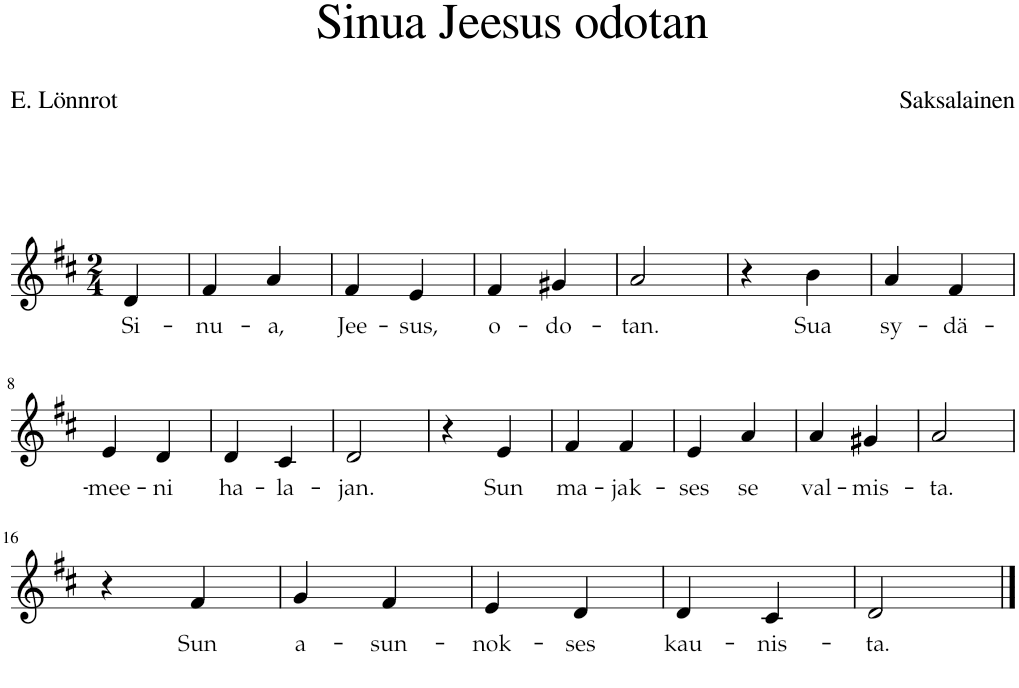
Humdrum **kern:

**kern	**text
*part1	*part1
*staff1	*staff1
*I"Staff	*
*clefG2	*
*k[f#c#]	*
*M2/4	*
=1	=1
!	!LO:LY:b
4d/	Si-
=2	=2
!	!LO:LY:b
4f#/	-nu-
!	!LO:LY:b
4a/	-a,
=3	=3
!	!LO:LY:b
4f#/	Jee-
!	!LO:LY:b
4e/	-sus,
=4	=4
!	!LO:LY:b
4f#/	o-
!	!LO:LY:b
4g#X/	-do-
=5	=5
!	!LO:LY:b
2a/	-tan.
=6	=6
4r	.
!	!LO:LY:b
4b\	Sua
=7	=7
!	!LO:LY:b
4a/	sy-
!	!LO:LY:b
4f#/	-dä-
!!LO:LB:g=z
=8	=8
!	!LO:LY:b
4e/	-mee-
!	!LO:LY:b
4d/	-ni
=9	=9
!	!LO:LY:b
4d/	ha-
!	!LO:LY:b
4c#/	-la-
=10	=10
!	!LO:LY:b
2d/	-jan.
=11	=11
4r	.
!	!LO:LY:b
4e/	Sun
=12	=12
!	!LO:LY:b
4f#/	ma-
!	!LO:LY:b
4f#/	-jak-
=13	=13
!	!LO:LY:b
4e/	-ses
!	!LO:LY:b
4a/	se
=14	=14
!	!LO:LY:b
4a/	val-
!	!LO:LY:b
4g#X/	-mis-
=15	=15
!	!LO:LY:b
2a/	-ta.
!!LO:LB:g=z
=16	=16
4r	.
!	!LO:LY:b
4f#/	Sun
=17	=17
!	!LO:LY:b
4g/	a-
!	!LO:LY:b
4f#/	-sun-
=18	=18
!	!LO:LY:b
4e/	-nok-
!	!LO:LY:b
4d/	-ses
=19	=19
!	!LO:LY:b
4d/	kau-
!	!LO:LY:b
4c#/	-nis-
=20	=20
!	!LO:LY:b
2d/	-ta.
==	==
*-	*-
